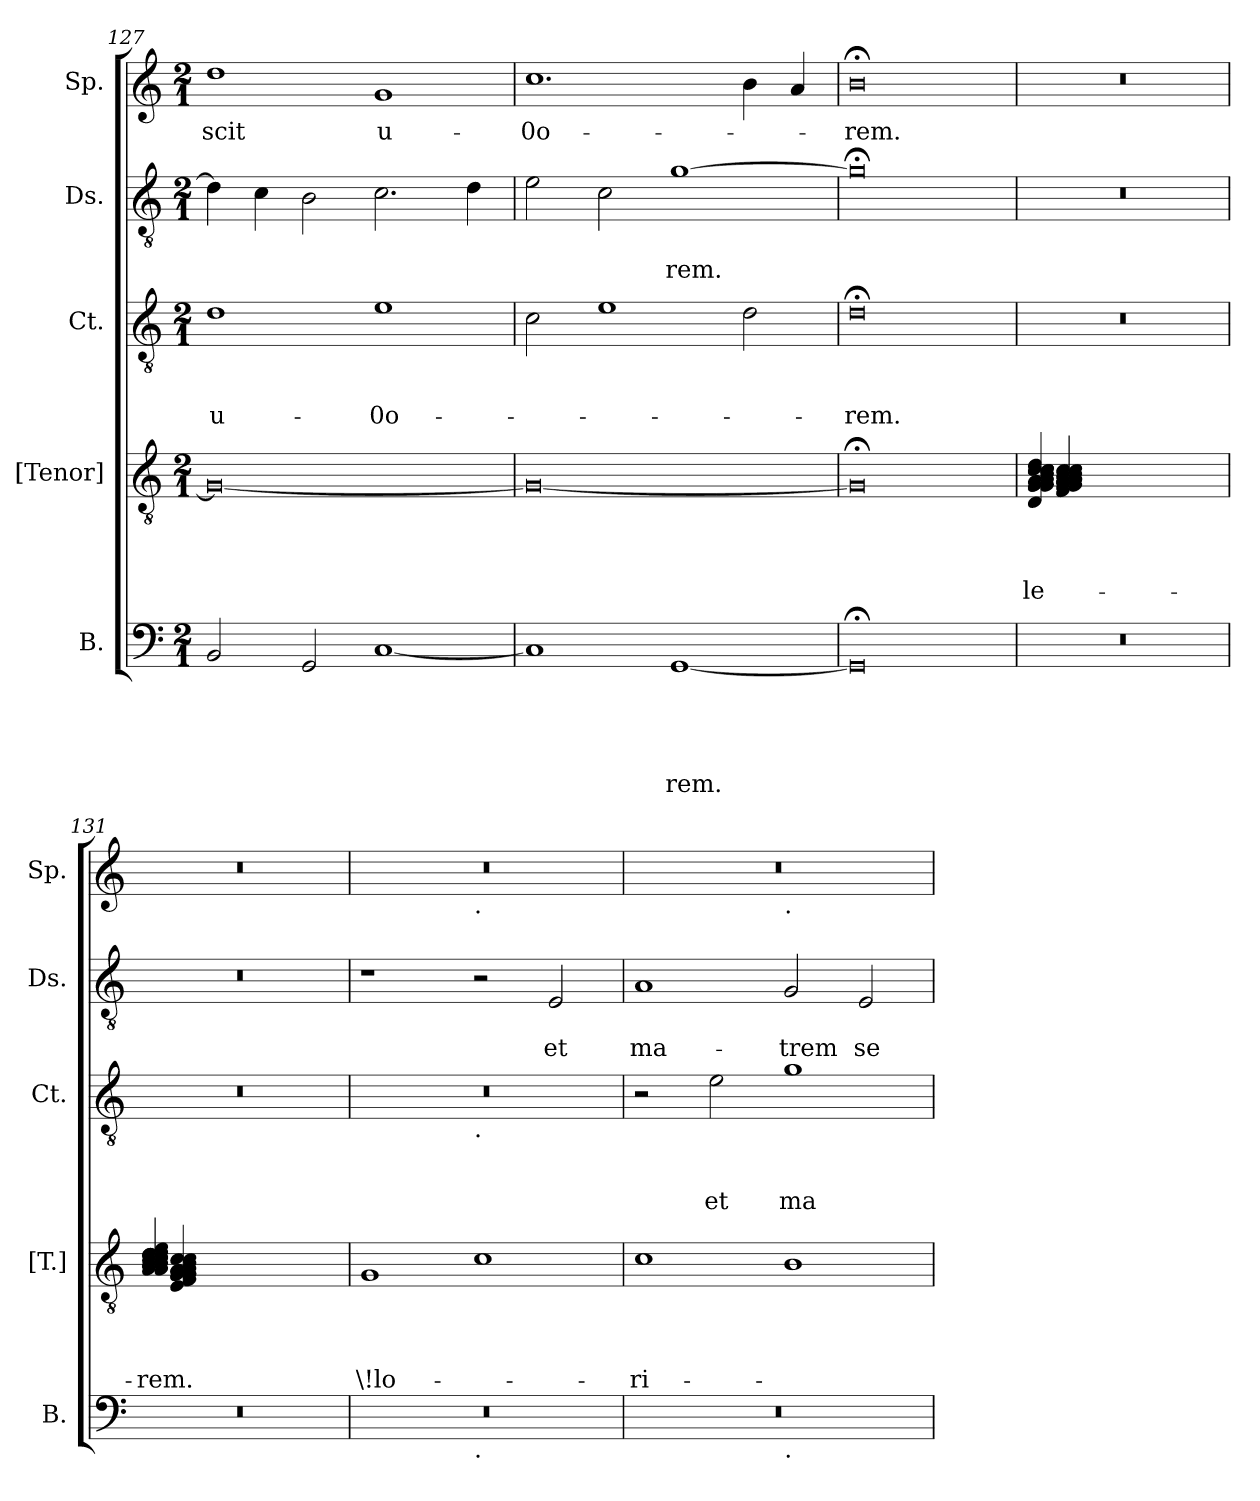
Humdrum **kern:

**kern	**text	**text	**text	**text	**text	**kern	**text	**text	**text	**text	**kern	**text	**text	**text	**kern	**text	**text	**kern	**text
*part5	*part5	*part5	*part5	*part5	*part5	*part4	*part4	*part4	*part4	*part4	*part3	*part3	*part3	*part3	*part2	*part2	*part2	*part1	*part1
*staff5	*staff5	*staff5	*staff5	*staff5	*staff5	*staff4	*staff4	*staff4	*staff4	*staff4	*staff3	*staff3	*staff3	*staff3	*staff2	*staff2	*staff2	*staff1	*staff1
*I"B.	*	*	*	*	*	*I"[Tenor]	*	*	*	*	*I"Ct.	*	*	*	*I"Ds.	*	*	*I"Sp.	*
*I'B.	*	*	*	*	*	*I'[T.]	*	*	*	*	*I'Ct.	*	*	*	*I'Ds.	*	*	*I'Sp.	*
*clefF4	*	*	*	*	*	*clefGv2	*	*	*	*	*clefGv2	*	*	*	*clefGv2	*	*	*clefG2	*
*k[]	*	*	*	*	*	*k[]	*	*	*	*	*k[]	*	*	*	*k[]	*	*	*k[]	*
*C:	*	*	*	*	*	*C:	*	*	*	*	*C:	*	*	*	*C:	*	*	*C:	*
*M2/1	*	*	*	*	*	*M2/1	*	*	*	*	*M2/1	*	*	*	*M2/1	*	*	*M2/1	*
=127	=127	=127	=127	=127	=127	=127	=127	=127	=127	=127	=127	=127	=127	=127	=127	=127	=127	=127	=127
!	!	!	!	!	!	!	!	!	!	!	!	!	!	!LO:LY:b	!	!	!	!	!LO:LY:b
2BB/	.	.	.	.	.	0G_	.	.	.	.	1d	.	.	u-	4d\]	.	.	1dd	-scit
.	.	.	.	.	.	.	.	.	.	.	.	.	.	.	4c\	.	.	.	.
2GG/	.	.	.	.	.	.	.	.	.	.	.	.	.	.	2B\	.	.	.	.
!	!	!	!	!	!	!	!	!	!	!	!	!	!	!LO:LY:b	!	!	!	!	!LO:LY:b
[<1C	.	.	.	.	.	.	.	.	.	.	1e	.	.	-0o-	2.c\	.	.	1g	u-
.	.	.	.	.	.	.	.	.	.	.	.	.	.	.	4d\	.	.	.	.
=128	=128	=128	=128	=128	=128	=128	=128	=128	=128	=128	=128	=128	=128	=128	=128	=128	=128	=128	=128
!	!	!	!	!	!	!	!	!	!	!	!	!	!	!	!	!	!	!	!LO:LY:b
1C]	.	.	.	.	.	0G_	.	.	.	.	2c\	.	.	.	2e\	.	.	1.cc	-0o-
.	.	.	.	.	.	.	.	.	.	.	1e	.	.	.	2c\	.	.	.	.
!	!	!	!	!	!LO:LY:b	!	!	!	!	!	!	!	!	!	!	!	!LO:LY:b	!	!
[<1GG	.	.	.	.	-rem.	.	.	.	.	.	.	.	.	.	[>1g	.	-rem.	.	.
.	.	.	.	.	.	.	.	.	.	.	2d\	.	.	.	.	.	.	4b\	.
.	.	.	.	.	.	.	.	.	.	.	.	.	.	.	.	.	.	4a/	.
=129	=129	=129	=129	=129	=129	=129	=129	=129	=129	=129	=129	=129	=129	=129	=129	=129	=129	=129	=129
!	!	!	!	!	!	!	!	!	!	!	!	!	!	!LO:LY:b	!	!	!	!	!LO:LY:b
0GG;]	.	.	.	.	.	0G;]	.	.	.	.	0d;<	.	.	-rem.	0g;<]	.	.	0b;<	-rem.
!!LO:LB:g=z
=130	=130	=130	=130	=130	=130	=130	=130	=130	=130	=130	=130	=130	=130	=130	=130	=130	=130	=130	=130
!	!	!	!	!	!	!	!	!	!	!LO:LY:b	!	!	!	!	!	!	!	!	!
*	*	*	*	*	*	*^	*	*	*	*	*	*	*	*	*	*	*	*	*
!	!	!	!	!	!	!	!	!	!	!	!LO:LY:b	!	!	!	!	!	!	!	!	!
0r	.	.	.	.	.	4D/ 4G/ 4G/ 4G/ 4A/ 4A/ 4B/ 4c/ 4c/ 4c/ 4c/ 4d/	4F/ 4G/ 4G/ 4A/ 4A/ 4A/ 4A/ 4A/ 4B/ 4B/ 4c/ 4c/	.	.	.	le-	0r	.	.	.	0r	.	.	0r	.
.	.	.	.	.	.	1..ryy	1..ryy	.	.	.	.	.	.	.	.	.	.	.	.	.
!!LO:LB:g=z
=131	=131	=131	=131	=131	=131	=131	=131	=131	=131	=131	=131	=131	=131	=131	=131	=131	=131	=131	=131	=131
!	!	!	!	!	!	!	!	!	!	!	!LO:LY:b	!	!	!	!	!	!	!	!	!
!	!	!	!	!	!	!	!	!	!	!	!LO:LY:b	!	!	!	!	!	!	!	!	!
0r	.	.	.	.	.	4A/ 4A/ 4B/ 4B/ 4B/ 4c/ 4c/ 4c/ 4d/ 4d/ 4d/ 4e/	4E/ 4F/ 4G/ 4G/ 4G/ 4G/ 4A/ 4A/ 4A/ 4B/ 4c/ 4c/	.	.	.	-rem.	0r	.	.	.	0r	.	.	0r	.
.	.	.	.	.	.	1..ryy	1..ryy	.	.	.	.	.	.	.	.	.	.	.	.	.
!!LO:LB:g=z
=132	=132	=132	=132	=132	=132	=132	=132	=132	=132	=132	=132	=132	=132	=132	=132	=132	=132	=132	=132	=132
!	!	!	!	!	!	!	!	!	!	!	!LO:LY:b	!	!	!	!	!	!	!	!	!
*^	*	*	*	*	*	*v	*v	*	*	*	*	*^	*	*	*	*	*	*	*^	*
0r	1ryy	.	.	.	.	.	1G	.	.	.	\!lo-	0r	1ryy	.	.	.	1r	.	.	0r	1ryy	.
!	!	!	!	!	!	!	!	!	!	!	!	!	!	!	!	!	!	!	!	!	!LO:TX:b:t=.	!
!	!	!	!	!	!	!	!	!	!	!	!	!	!LO:TX:b:t=.	!	!	!	!	!	!	!	!	!
!	!LO:TX:b:t=.	!	!	!	!	!	!	!	!	!	!	!	!	!	!	!	!	!	!	!	!	!
.	1ryy	.	.	.	.	.	1c	.	.	.	.	.	1ryy	.	.	.	2r	.	.	.	1ryy	.
!	!	!	!	!	!	!	!	!	!	!	!	!	!	!	!	!	!	!	!LO:LY:b	!	!	!
.	.	.	.	.	.	.	.	.	.	.	.	.	.	.	.	.	2E/	.	et	.	.	.
=133	=133	=133	=133	=133	=133	=133	=133	=133	=133	=133	=133	=133	=133	=133	=133	=133	=133	=133	=133	=133	=133	=133
!	!	!	!	!	!	!	!	!	!	!	!LO:LY:b	!	!	!	!	!	!	!	!LO:LY:b	!	!	!
*	*	*	*	*	*	*	*	*	*	*	*	*v	*v	*	*	*	*	*	*	*	*	*
0r	1ryy	.	.	.	.	.	1c	.	.	.	-ri-	2r	.	.	.	1A	.	ma-	0r	1ryy	.
!	!	!	!	!	!	!	!	!	!	!	!	!	!	!	!LO:LY:b	!	!	!	!	!	!
.	.	.	.	.	.	.	.	.	.	.	.	2e\	.	.	et	.	.	.	.	.	.
!	!	!	!	!	!	!	!	!	!	!	!	!	!	!	!	!	!	!	!	!LO:TX:b:t=.	!
!	!LO:TX:b:t=.	!	!	!	!	!	!	!	!	!	!	!	!	!	!	!	!	!	!	!	!
!	!	!	!	!	!	!	!	!	!	!	!	!	!	!	!LO:LY:b	!	!	!LO:LY:b	!	!	!
.	1ryy	.	.	.	.	.	1B	.	.	.	.	1g	.	.	ma-	2G/	.	-trem	.	1ryy	.
!	!	!	!	!	!	!	!	!	!	!	!	!	!	!	!	!	!	!LO:LY:b	!	!	!
.	.	.	.	.	.	.	.	.	.	.	.	.	.	.	.	2E/	.	se	.	.	.
*v	*v	*	*	*	*	*	*	*	*	*	*	*	*	*	*	*	*	*	*v	*v	*
=	=	=	=	=	=	=	=	=	=	=	=	=	=	=	=	=	=	=	=
*-	*-	*-	*-	*-	*-	*-	*-	*-	*-	*-	*-	*-	*-	*-	*-	*-	*-	*-	*-
